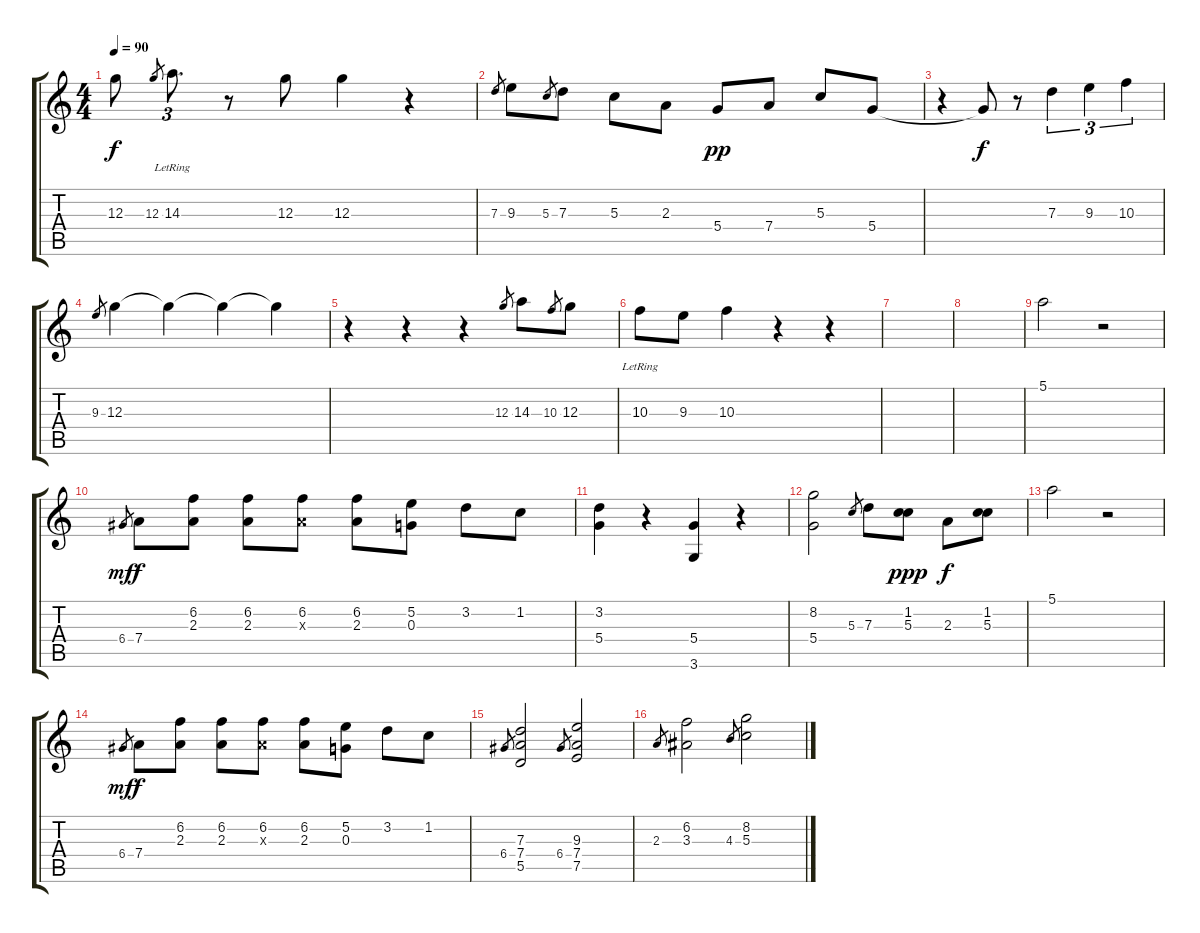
\track "" {instrument acousticguitarnylon}
\staff {score tabs}
\tuning (E4 B3 G3 D3 A2 E2) {hide}
\ts (4 4)
\tempo 90
\clef g2
\ks c
12.3.8{dy f} 12.3.8{gr} 14.3{lr}.8{d tu (3 2)} r.8 12.3.8 12.3.4 r.4 |
7.3.8{gr} 9.3.8 5.3.8{gr} 7.3.8 5.3.8 2.3.8 5.4.8{dy pp} 7.4.8 5.3.8 5.4.8 |
r.4 5.4{t}.8{dy f} r.8 7.3.4{tu (3 2)} 9.3.4{tu (3 2)} 10.3.4{tu (3 2)} |
9.3.8{gr} 12.3.4 12.3{t}.4 12.3{t}.4 12.3{t}.4 |
r.4 r.4 r.4 12.3.8{gr} 14.3.8 10.3.8{gr} 12.3.8 |
10.3{lr}.8 9.3.8 10.3.4 r.4 r.4 |
|
|
5.1.2 r.2 |
6.4.8{gr dy mf} 7.4.8{dy f} (6.2 2.3).8 (6.2 2.3).8 (6.2 2.3{x}).8 (6.2 2.3).8 (5.2 0.3).8 3.2.8 1.2.8 |
(3.2 5.4).4 r.4 (5.4 3.6).4 r.4 |
(8.2 5.4).2 5.3.8{gr} 7.3.8 (1.2 5.3).8{dy ppp} 2.3.8{dy f} (1.2 5.3).8 |
5.1.2 r.2 |
6.4.8{gr dy mf} 7.4.8{dy f} (6.2 2.3).8 (6.2 2.3).8 (6.2 2.3{x}).8 (6.2 2.3).8 (5.2 0.3).8 3.2.8 1.2.8 |
6.4.8{gr} (7.3 7.4 5.5).2 6.4.8{gr} (9.3 7.4 7.5).2 |
2.3.8{gr} (6.2 3.3).2 4.3.8{gr} (8.2 5.3).2
